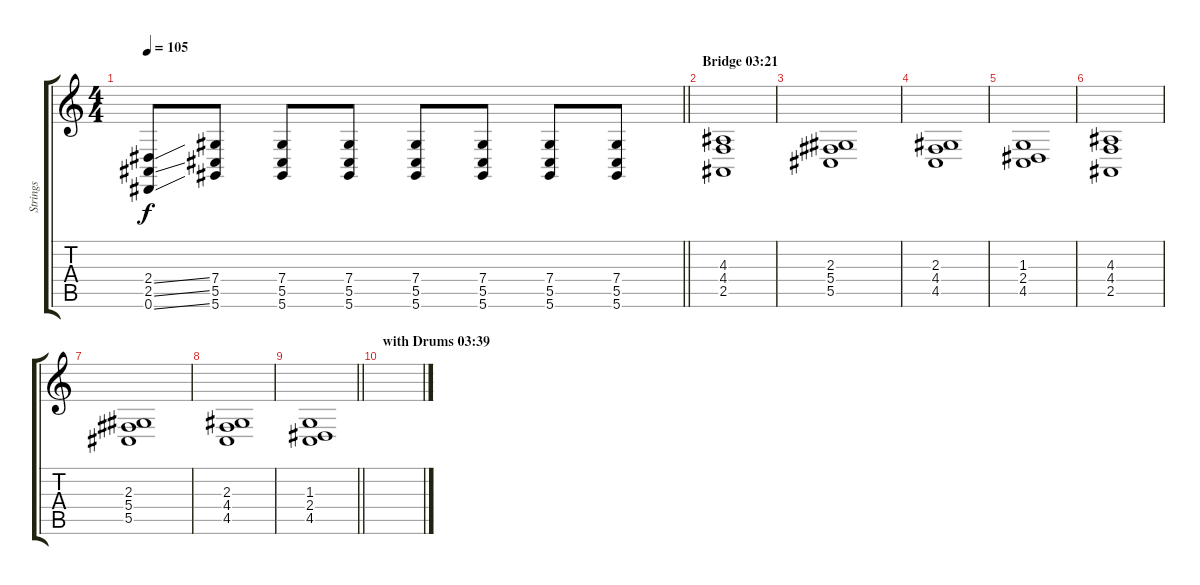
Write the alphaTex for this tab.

\track ("Strings" "Strings") {instrument tremolostrings}
\staff {score tabs}
\tuning (Eb4 Bb3 Gb3 Db3 Ab2 Eb2) {hide}
\ts (4 4)
\tempo 105
\clef g2
\barLineRight lightlight
\ks c
(2.4{ss} 2.5{ss} 0.6{ss}).8{dy f} (7.4 5.5 5.6).8 (7.4 5.5 5.6).8 (7.4 5.5 5.6).8 (7.4 5.5 5.6).8 (7.4 5.5 5.6).8 (7.4 5.5 5.6).8 (7.4 5.5 5.6).8 |
\section ("" "Bridge 03:21")
(4.3 4.4 2.5).1{instrument tremolostrings} |
(2.3 5.4 5.5).1 |
(2.3 4.4 4.5).1 |
(1.3 2.4 4.5).1 |
(4.3 4.4 2.5).1 |
(2.3 5.4 5.5).1 |
(2.3 4.4 4.5).1 |
\barLineRight lightlight
(1.3 2.4 4.5).1 |
\section ("" "with Drums 03:39")
